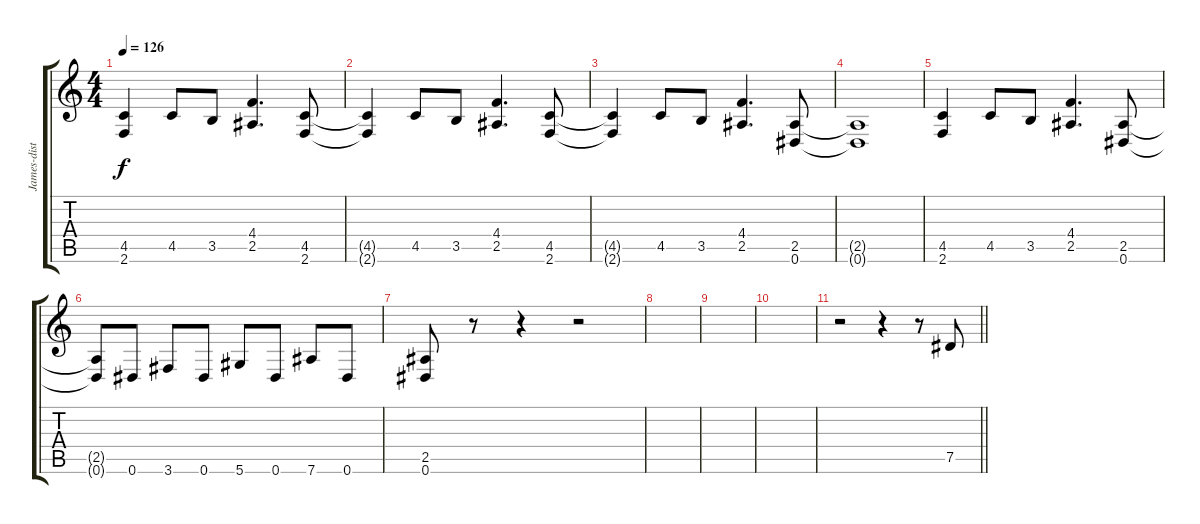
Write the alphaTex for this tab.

\track ("James-dist" "James-dist") {instrument distortionguitar}
\staff {score tabs}
\tuning (Eb4 Bb3 Gb3 Db3 Ab2 Eb2) {hide}
\ts (4 4)
\tempo 126
\clef g2
\ks c
(4.5 2.6).4{dy f} 4.5.8 3.5.8 (4.4 2.5).4{d} (4.5 2.6).8 |
(4.5{t} 2.6{t}).4 4.5.8 3.5.8 (4.4 2.5).4{d} (4.5 2.6).8 |
(4.5{t} 2.6{t}).4 4.5.8 3.5.8 (4.4 2.5).4{d} (2.5 0.6).8 |
(2.5{t} 0.6{t}).1 |
(4.5 2.6).4 4.5.8 3.5.8 (4.4 2.5).4{d} (2.5 0.6).8 |
(2.5{t} 0.6{t}).8 0.6.8 3.6.8 0.6.8 5.6.8 0.6.8 7.6.8 0.6.8 |
(2.5 0.6).8 r.8 r.4 r.2 |
|
|
|
\barLineRight lightlight
r.2 r.4 r.8 7.5.8
